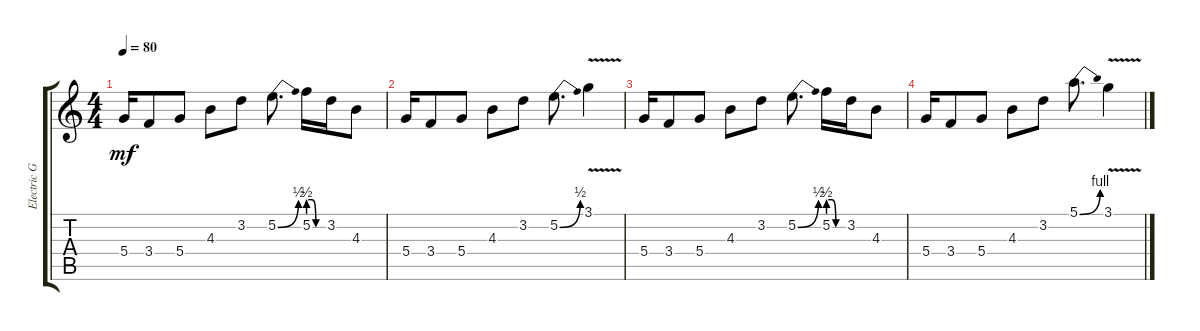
\track ("Electric Guitar" "Electric G") {instrument electricguitarclean}
\staff {score tabs}
\tuning (E4 B3 G3 D3 A2 E2) {hide}
\ts (4 4)
\tempo 80
\clef g2
\ks c
5.4.16{dy mf instrument electricguitarclean} 3.4.8 5.4.8 4.3.8 3.2.8 5.2{be (bend 0 0 60 2)}.8{d} 5.2{be (custom 0 2 15 2 30 0 60 0)}.16 3.2.16 4.3.8 |
5.4.16 3.4.8 5.4.8 4.3.8 3.2.8 5.2{be (bend 0 0 60 2)}.8{d} 3.1{v}.4 |
5.4.16 3.4.8 5.4.8 4.3.8 3.2.8 5.2{be (bend 0 0 60 2)}.8{d} 5.2{be (custom 0 2 15 2 30 0 60 0)}.16 3.2.16 4.3.8 |
5.4.16 3.4.8 5.4.8 4.3.8 3.2.8 5.1{be (bend 0 0 60 4)}.8{d} 3.1{v}.4
